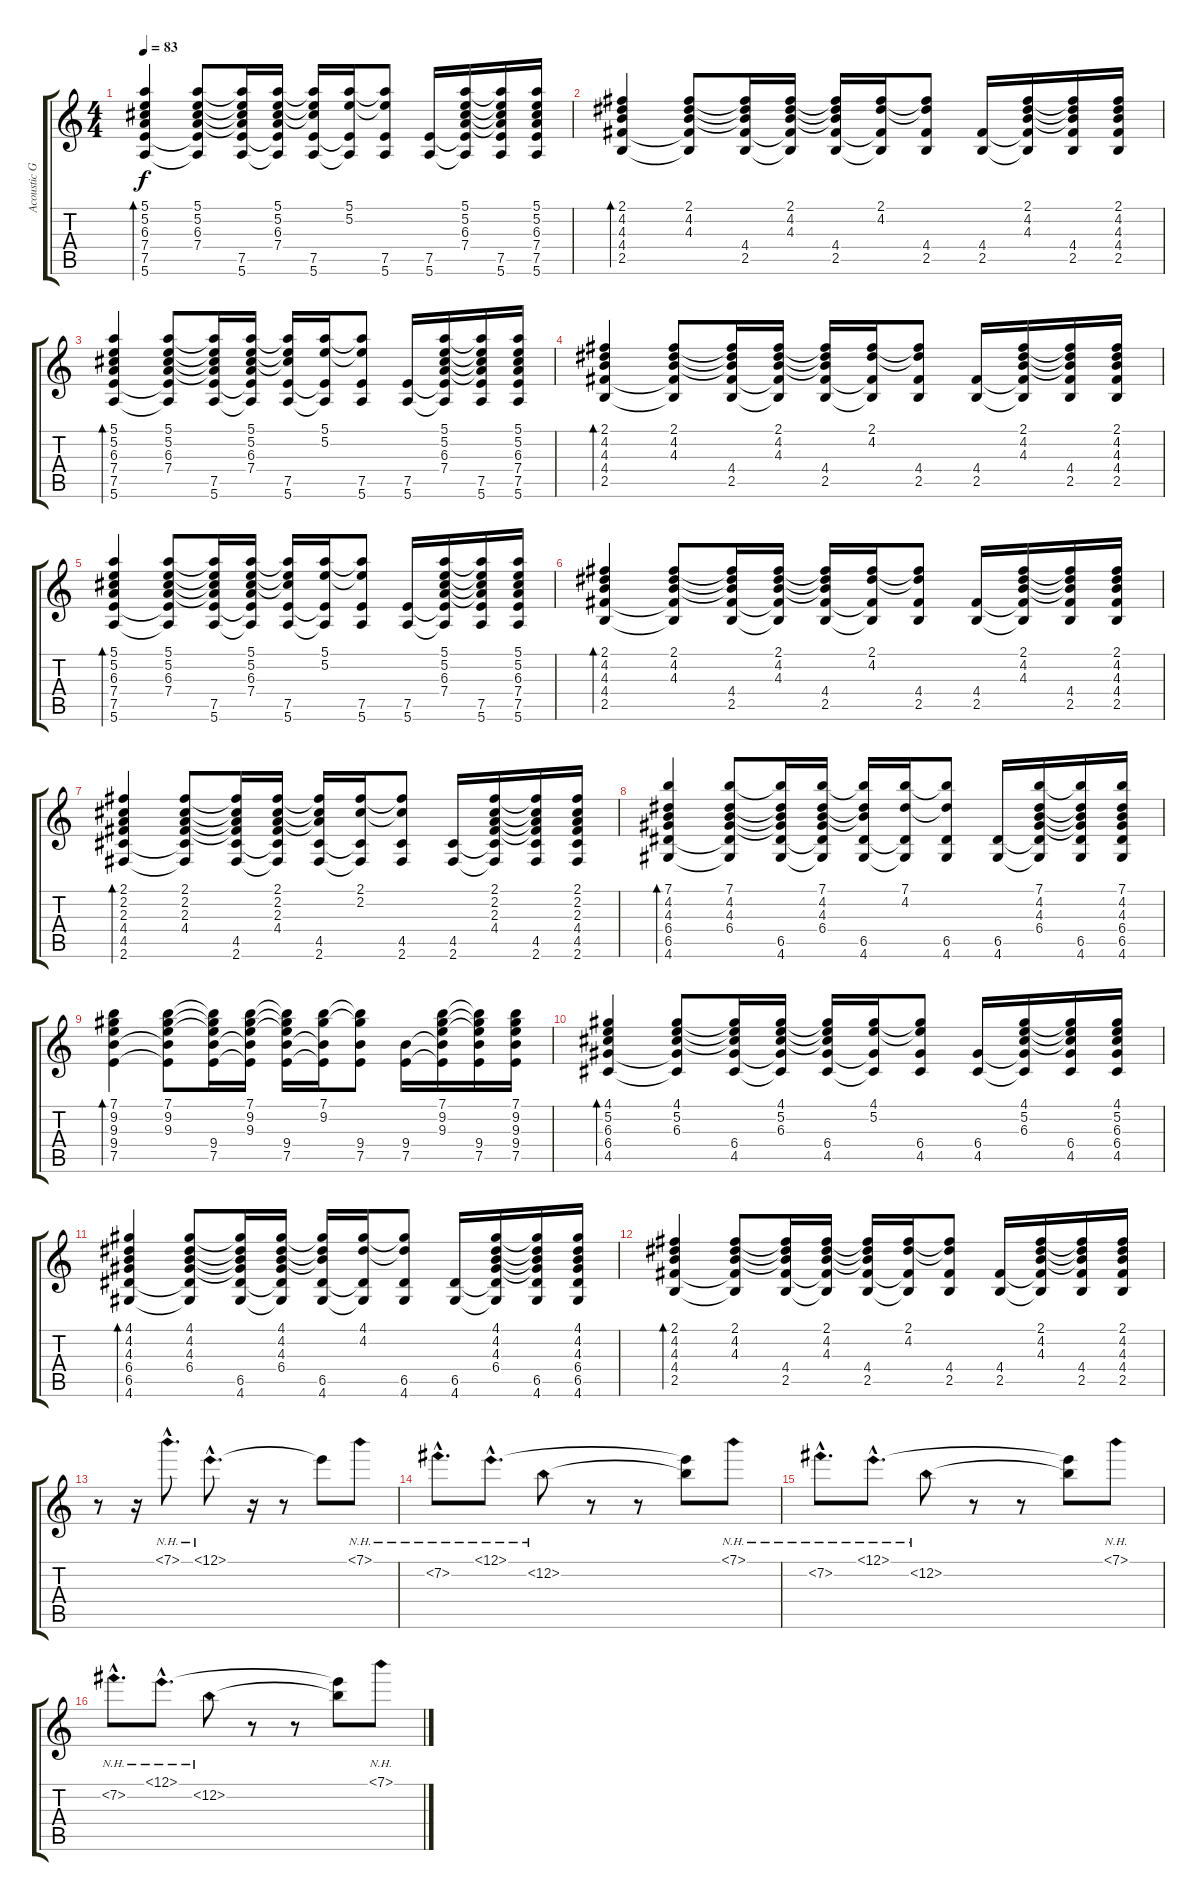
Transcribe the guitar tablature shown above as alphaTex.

\track ("Acoustic Guitar" "Acoustic G") {instrument acousticguitarsteel}
\staff {score tabs}
\tuning (E4 B3 G3 D3 A2 E2) {hide}
\ts (4 4)
\tempo 83
\clef g2
\ks c
(5.1 5.2 6.3 7.4 7.5 5.6).4{bd 60 dy f} (5.1 5.2 6.3 7.4 7.5{t} 5.6{t}).8 (5.1{t} 5.2{t} 6.3{t} 7.4{t} 7.5 5.6).16 (5.1 5.2 6.3 7.4 7.5{t} 5.6{t}).16 (5.1{t} 5.2{t} 6.3{t} 7.5 5.6).16 (5.1 5.2 7.5{t} 5.6{t}).16 (5.1{t} 5.2{t} 7.5 5.6).8 (7.5 5.6).16 (5.1 5.2 6.3 7.4 7.5{t} 5.6{t}).16 (5.1{t} 5.2{t} 6.3{t} 7.4{t} 7.5 5.6).16 (5.1 5.2 6.3 7.4 7.5 5.6).16 |
(2.1 4.2 4.3 4.4 2.5).4{bd 60} (2.1 4.2 4.3 4.4{t} 2.5{t}).8 (2.1{t} 4.2{t} 4.3{t} 4.4 2.5).16 (2.1 4.2 4.3 4.4{t} 2.5{t}).16 (2.1{t} 4.2{t} 4.3{t} 4.4 2.5).16 (2.1 4.2 4.4{t} 2.5{t}).16 (2.1{t} 4.2{t} 4.4 2.5).8 (4.4 2.5).16 (2.1 4.2 4.3 4.4{t} 2.5{t}).16 (2.1{t} 4.2{t} 4.3{t} 4.4 2.5).16 (2.1 4.2 4.3 4.4 2.5).16 |
(5.1 5.2 6.3 7.4 7.5 5.6).4{bd 60} (5.1 5.2 6.3 7.4 7.5{t} 5.6{t}).8 (5.1{t} 5.2{t} 6.3{t} 7.4{t} 7.5 5.6).16 (5.1 5.2 6.3 7.4 7.5{t} 5.6{t}).16 (5.1{t} 5.2{t} 6.3{t} 7.5 5.6).16 (5.1 5.2 7.5{t} 5.6{t}).16 (5.1{t} 5.2{t} 7.5 5.6).8 (7.5 5.6).16 (5.1 5.2 6.3 7.4 7.5{t} 5.6{t}).16 (5.1{t} 5.2{t} 6.3{t} 7.4{t} 7.5 5.6).16 (5.1 5.2 6.3 7.4 7.5 5.6).16 |
(2.1 4.2 4.3 4.4 2.5).4{bd 60} (2.1 4.2 4.3 4.4{t} 2.5{t}).8 (2.1{t} 4.2{t} 4.3{t} 4.4 2.5).16 (2.1 4.2 4.3 4.4{t} 2.5{t}).16 (2.1{t} 4.2{t} 4.3{t} 4.4 2.5).16 (2.1 4.2 4.4{t} 2.5{t}).16 (2.1{t} 4.2{t} 4.4 2.5).8 (4.4 2.5).16 (2.1 4.2 4.3 4.4{t} 2.5{t}).16 (2.1{t} 4.2{t} 4.3{t} 4.4 2.5).16 (2.1 4.2 4.3 4.4 2.5).16 |
(5.1 5.2 6.3 7.4 7.5 5.6).4{bd 60} (5.1 5.2 6.3 7.4 7.5{t} 5.6{t}).8 (5.1{t} 5.2{t} 6.3{t} 7.4{t} 7.5 5.6).16 (5.1 5.2 6.3 7.4 7.5{t} 5.6{t}).16 (5.1{t} 5.2{t} 6.3{t} 7.5 5.6).16 (5.1 5.2 7.5{t} 5.6{t}).16 (5.1{t} 5.2{t} 7.5 5.6).8 (7.5 5.6).16 (5.1 5.2 6.3 7.4 7.5{t} 5.6{t}).16 (5.1{t} 5.2{t} 6.3{t} 7.4{t} 7.5 5.6).16 (5.1 5.2 6.3 7.4 7.5 5.6).16 |
(2.1 4.2 4.3 4.4 2.5).4{bd 60} (2.1 4.2 4.3 4.4{t} 2.5{t}).8 (2.1{t} 4.2{t} 4.3{t} 4.4 2.5).16 (2.1 4.2 4.3 4.4{t} 2.5{t}).16 (2.1{t} 4.2{t} 4.3{t} 4.4 2.5).16 (2.1 4.2 4.4{t} 2.5{t}).16 (2.1{t} 4.2{t} 4.4 2.5).8 (4.4 2.5).16 (2.1 4.2 4.3 4.4{t} 2.5{t}).16 (2.1{t} 4.2{t} 4.3{t} 4.4 2.5).16 (2.1 4.2 4.3 4.4 2.5).16 |
(2.1 2.2 2.3 4.4 4.5 2.6).4{bd 60} (2.1 2.2 2.3 4.4 4.5{t} 2.6{t}).8 (2.1{t} 2.2{t} 2.3{t} 4.4{t} 4.5 2.6).16 (2.1 2.2 2.3 4.4 4.5{t} 2.6{t}).16 (2.1{t} 2.2{t} 2.3{t} 4.5 2.6).16 (2.1 2.2 4.5{t} 2.6{t}).16 (2.1{t} 2.2{t} 4.5 2.6).8 (4.5 2.6).16 (2.1 2.2 2.3 4.4 4.5{t} 2.6{t}).16 (2.1{t} 2.2{t} 2.3{t} 4.4{t} 4.5 2.6).16 (2.1 2.2 2.3 4.4 4.5 2.6).16 |
(7.1 4.2 4.3 6.4 6.5 4.6).4{bd 60} (7.1 4.2 4.3 6.4 6.5{t} 4.6{t}).8 (7.1{t} 4.2{t} 4.3{t} 6.4{t} 6.5 4.6).16 (7.1 4.2 4.3 6.4 6.5{t} 4.6{t}).16 (7.1{t} 4.2{t} 4.3{t} 6.5 4.6).16 (7.1 4.2 6.5{t} 4.6{t}).16 (7.1{t} 4.2{t} 6.5 4.6).8 (6.5 4.6).16 (7.1 4.2 4.3 6.4 6.5{t} 4.6{t}).16 (7.1{t} 4.2{t} 4.3{t} 6.4{t} 6.5 4.6).16 (7.1 4.2 4.3 6.4 6.5 4.6).16 |
(7.1 9.2 9.3 9.4 7.5).4{bd 60} (7.1 9.2 9.3 9.4{t} 7.5{t}).8 (7.1{t} 9.2{t} 9.3{t} 9.4 7.5).16 (7.1 9.2 9.3 9.4{t} 7.5{t}).16 (7.1{t} 9.2{t} 9.3{t} 9.4 7.5).16 (7.1 9.2 9.4{t} 7.5{t}).16 (7.1{t} 9.2{t} 9.4 7.5).8 (9.4 7.5).16 (7.1 9.2 9.3 9.4{t} 7.5{t}).16 (7.1{t} 9.2{t} 9.3{t} 9.4 7.5).16 (7.1 9.2 9.3 9.4 7.5).16 |
(4.1 5.2 6.3 6.4 4.5).4{bd 60} (4.1 5.2 6.3 6.4{t} 4.5{t}).8 (4.1{t} 5.2{t} 6.3{t} 6.4 4.5).16 (4.1 5.2 6.3 6.4{t} 4.5{t}).16 (4.1{t} 5.2{t} 6.3{t} 6.4 4.5).16 (4.1 5.2 6.4{t} 4.5{t}).16 (4.1{t} 5.2{t} 6.4 4.5).8 (6.4 4.5).16 (4.1 5.2 6.3 6.4{t} 4.5{t}).16 (4.1{t} 5.2{t} 6.3{t} 6.4 4.5).16 (4.1 5.2 6.3 6.4 4.5).16 |
(4.1 4.2 4.3 6.4 6.5 4.6).4{bd 60} (4.1 4.2 4.3 6.4 6.5{t} 4.6{t}).8 (4.1{t} 4.2{t} 4.3{t} 6.4{t} 6.5 4.6).16 (4.1 4.2 4.3 6.4 6.5{t} 4.6{t}).16 (4.1{t} 4.2{t} 4.3{t} 6.5 4.6).16 (4.1 4.2 6.5{t} 4.6{t}).16 (4.1{t} 4.2{t} 6.5 4.6).8 (6.5 4.6).16 (4.1 4.2 4.3 6.4 6.5{t} 4.6{t}).16 (4.1{t} 4.2{t} 4.3{t} 6.4{t} 6.5 4.6).16 (4.1 4.2 4.3 6.4 6.5 4.6).16 |
(2.1 4.2 4.3 4.4 2.5).4{bd 60} (2.1 4.2 4.3 4.4{t} 2.5{t}).8 (2.1{t} 4.2{t} 4.3{t} 4.4 2.5).16 (2.1 4.2 4.3 4.4{t} 2.5{t}).16 (2.1{t} 4.2{t} 4.3{t} 4.4 2.5).16 (2.1 4.2 4.4{t} 2.5{t}).16 (2.1{t} 4.2{t} 4.4 2.5).8 (4.4 2.5).16 (2.1 4.2 4.3 4.4{t} 2.5{t}).16 (2.1{t} 4.2{t} 4.3{t} 4.4 2.5).16 (2.1 4.2 4.3 4.4 2.5).16 |
r.8 r.16 7.1{nh hac}.8{d} 12.1{nh hac}.8{d} r.16 r.8 12.1{t}.8 7.1{nh}.8 |
7.2{nh hac}.8{d} 12.1{nh hac}.8{d} 12.2{nh}.8 r.8 r.8 (12.1{t} 12.2{t}).8 7.1{nh}.8 |
7.2{nh hac}.8{d} 12.1{nh hac}.8{d} 12.2{nh}.8 r.8 r.8 (12.1{t} 12.2{t}).8 7.1{nh}.8 |
7.2{nh hac}.8{d} 12.1{nh hac}.8{d} 12.2{nh}.8 r.8 r.8 (12.1{t} 12.2{t}).8 7.1{nh}.8
